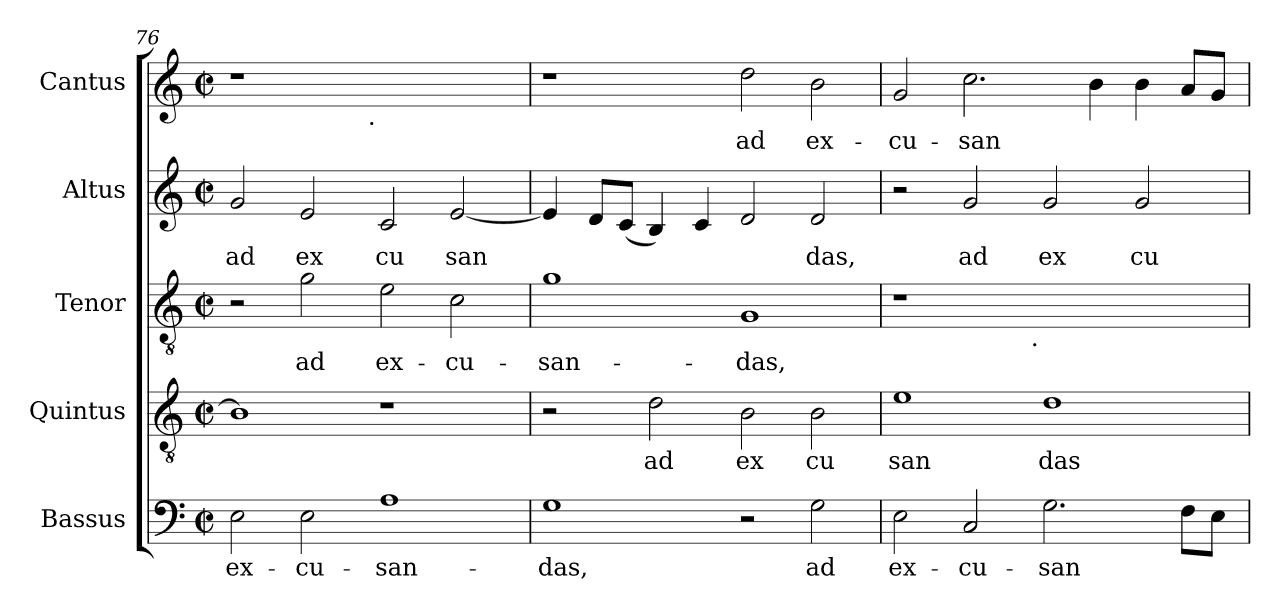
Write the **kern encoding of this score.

**kern	**text	**kern	**text	**kern	**text	**kern	**text	**kern	**text
*part5	*part5	*part4	*part4	*part3	*part3	*part2	*part2	*part1	*part1
*staff5	*staff5	*staff4	*staff4	*staff3	*staff3	*staff2	*staff2	*staff1	*staff1
*I"Bassus	*	*I"Quintus	*	*I"Tenor	*	*I"Altus	*	*I"Cantus	*
*I'Bassus	*	*I'Quintus	*	*I'Tenor	*	*I'Altus	*	*I'Cantus	*
*clefF4	*	*clefGv2	*	*clefGv2	*	*clefG2	*	*clefG2	*
*k[]	*	*k[]	*	*k[]	*	*k[]	*	*k[]	*
*C:	*	*C:	*	*C:	*	*C:	*	*C:	*
*M2/2	*	*M2/2	*	*M2/2	*	*M2/2	*	*M2/2	*
*met(c|)	*	*met(c|)	*	*met(c|)	*	*met(c|)	*	*met(c|)	*
=76	=76	=76	=76	=76	=76	=76	=76	=76	=76
!	!LO:LY:b:cj	!	!LO:LY:b:cj	!	!	!	!LO:LY:b:cj	!	!
*	*	*	*	*	*	*	*	*^	*
2E\	ex-	1B]	.	2r	.	2g/	ad	1r	2ryy	.
!	!LO:LY:b:cj	!	!	!	!LO:LY:b:cj	!	!LO:LY:b:cj	!	!	!
2E\	-cu-	.	.	2g\	ad	2e/	ex	.	4...ryy	.
!	!	!	!	!	!	!	!	!	!LO:TX:b:t=.	!
.	.	.	.	.	.	.	.	.	1ryy	.
!	!LO:LY:b:cj	!	!	!	!LO:LY:b:cj	!	!LO:LY:b:cj	!	!	!
1A	-san-	1r	.	2e\	ex-	2c/	cu	1ryy	.	.
!	!	!	!	!	!LO:LY:b:cj	!	!LO:LY:b:cj	!	!	!
.	.	.	.	2c\	-cu-	[<2e/	san	.	.	.
.	.	.	.	.	.	.	.	.	32ryy	.
=77	=77	=77	=77	=77	=77	=77	=77	=77	=77	=77
!	!LO:LY:b:cj	!	!	!	!LO:LY:b:cj	!	!LO:LY:b:cj	!	!	!
*	*	*	*	*	*	*	*	*v	*v	*
1G	-das,	2r	.	1g	-san-	4e/]	.	1r	.
!	!	!	!	!	!	!	!LO:LY:b:cj	!	!
.	.	.	.	.	.	8d/L	.	.	.
!	!	!	!	!	!	!	!LO:LY:b:cj	!	!
.	.	.	.	.	.	(<8c/J	.	.	.
!	!	!	!LO:LY:b:cj	!	!	!	!LO:LY:b:cj	!	!
.	.	2d\	ad	.	.	4B/)	.	.	.
!	!	!	!	!	!	!	!LO:LY:b:cj	!	!
.	.	.	.	.	.	4c/	.	.	.
!	!	!	!LO:LY:b:cj	!	!LO:LY:b:cj	!	!LO:LY:b:cj	!	!LO:LY:b:cj
2r	.	2B\	ex	1G	-das,	2d/	.	2dd\	ad
!	!LO:LY:b:cj	!	!LO:LY:b:cj	!	!	!	!LO:LY:b:cj	!	!LO:LY:b:cj
2G\	ad	2B\	cu	.	.	2d/	das,	2b\	ex-
=78	=78	=78	=78	=78	=78	=78	=78	=78	=78
!	!LO:LY:b:cj	!	!LO:LY:b:cj	!	!	!	!	!	!LO:LY:b:cj
*	*	*	*	*^	*	*	*	*	*
2E\	ex-	1e	san	1r	2ryy	.	2r	.	2g/	-cu-
!	!LO:LY:b:cj	!	!	!	!	!	!	!LO:LY:b:cj	!	!LO:LY:b:cj
2C/	-cu-	.	.	.	4...ryy	.	2g/	ad	2.cc\	-san-
!	!	!	!	!	!LO:TX:b:t=.	!	!	!	!	!
.	.	.	.	.	1ryy	.	.	.	.	.
!	!LO:LY:b:cj	!	!LO:LY:b:cj	!	!	!	!	!LO:LY:b:cj	!	!
2.G\	-san-	1d	das	1ryy	.	.	2g/	ex	.	.
!	!	!	!	!	!	!	!	!	!	!LO:LY:b:cj
.	.	.	.	.	.	.	.	.	4b\	--
!	!	!	!	!	!	!	!	!LO:LY:b:cj	!	!LO:LY:b:cj
.	.	.	.	.	.	.	2g/	cu	4b\	--
!	!LO:LY:b:cj	!	!	!	!	!	!	!	!	!LO:LY:b:cj
8F\L	--	.	.	.	.	.	.	.	8a/L	--
!	!LO:LY:b:cj	!	!	!	!	!	!	!	!	!LO:LY:b:cj
8E\J	--	.	.	.	.	.	.	.	8g/J	--
.	.	.	.	.	32ryy	.	.	.	.	.
*	*	*	*	*v	*v	*	*	*	*	*
=	=	=	=	=	=	=	=	=	=
*-	*-	*-	*-	*-	*-	*-	*-	*-	*-
